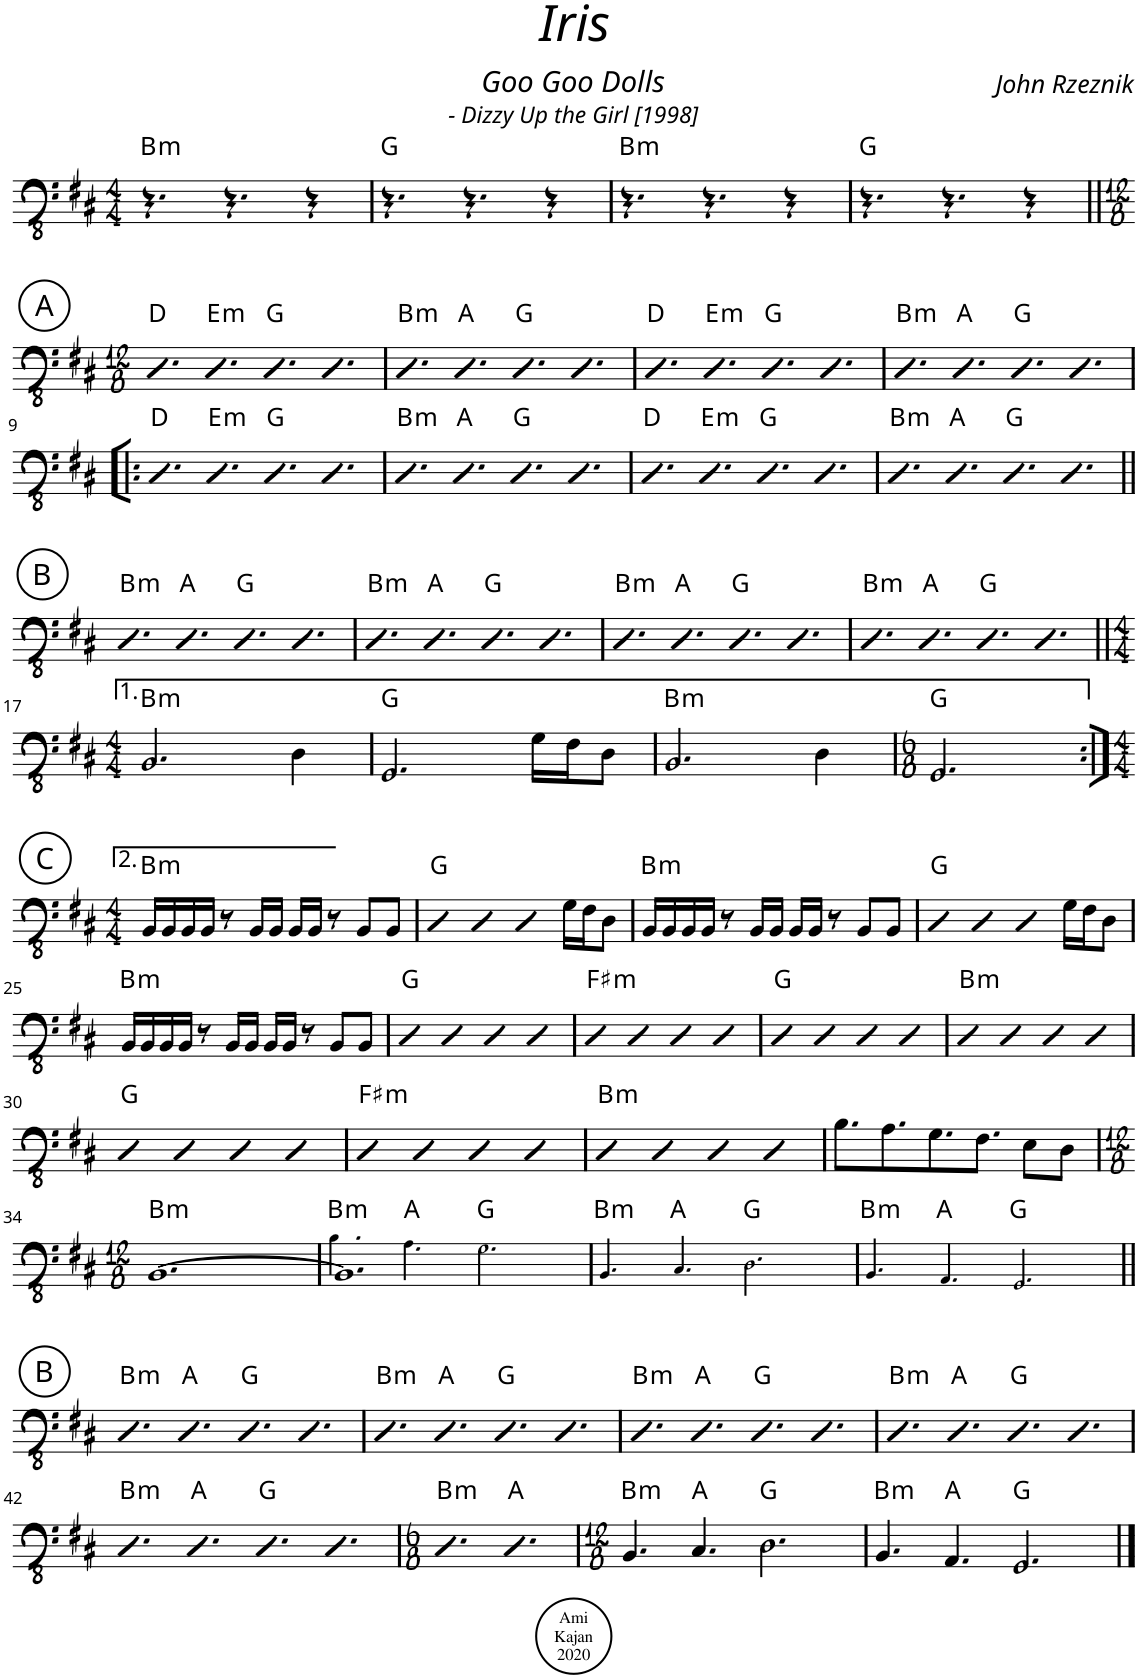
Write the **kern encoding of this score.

**kern	**harte
*part1	*part1
*staff1	*
*I"Acoustic Bass	*
*I'Bass	*
*clefFv4	*
*k[f#c#]	*
*M4/4	*
=1	=1
!	!LO:H:kt=m
4.r	B:min
4.r	.
4r	.
=2	=2
4.r	G:maj
4.r	.
4r	.
=3	=3
!	!LO:H:kt=m
4.r	B:min
4.r	.
4r	.
=4	=4
4.r	G:maj
4.r	.
4r	.
!!LO:LB:g=z
!!LO:REH:place=s1:a:cj:enc=circle:fs=14:t=A
=5||	=5||
*M12/8	*
4.DD	D:maj
!	!LO:H:kt=m
4.DD	E:min
4.DD	G:maj
4.DD	.
=6	=6
!	!LO:H:kt=m
4.DD	B:min
4.DD	A:maj
4.DD	G:maj
4.DD	.
=7	=7
4.DD	D:maj
!	!LO:H:kt=m
4.DD	E:min
4.DD	G:maj
4.DD	.
=8	=8
!	!LO:H:kt=m
4.DD	B:min
4.DD	A:maj
4.DD	G:maj
4.DD	.
!!LO:LB:g=z
=9!|:	=9!|:
4.DD	D:maj
!	!LO:H:kt=m
4.DD	E:min
4.DD	G:maj
4.DD	.
=10	=10
!	!LO:H:kt=m
4.DD	B:min
4.DD	A:maj
4.DD	G:maj
4.DD	.
=11	=11
4.DD	D:maj
!	!LO:H:kt=m
4.DD	E:min
4.DD	G:maj
4.DD	.
=12	=12
!	!LO:H:kt=m
4.DD	B:min
4.DD	A:maj
4.DD	G:maj
4.DD	.
!!LO:LB:g=z
!!LO:REH:place=s1:a:cj:enc=circle:fs=14:t=B
=13||	=13||
!	!LO:H:kt=m
4.DD	B:min
4.DD	A:maj
4.DD	G:maj
4.DD	.
=14	=14
!	!LO:H:kt=m
4.DD	B:min
4.DD	A:maj
4.DD	G:maj
4.DD	.
=15	=15
!	!LO:H:kt=m
4.DD	B:min
4.DD	A:maj
4.DD	G:maj
4.DD	.
=16	=16
!	!LO:H:kt=m
4.DD	B:min
4.DD	A:maj
4.DD	G:maj
4.DD	.
!!LO:LB:g=z
=17||	=17||
*M4/4	*
!	!LO:H:kt=m
2.BBB/	B:min
4DD\	.
=18	=18
2.GGG/	G:maj
16GG\LL	.
16FF#\J	.
8DD\J	.
=19	=19
!	!LO:H:kt=m
2.BBB/	B:min
4DD\	.
=20	=20
*M6/8	*
2.GGG/	G:maj
!!LO:LB:g=z
!!LO:REH:place=s1:a:cj:enc=circle:fs=14:t=C
=21:|!	=21:|!
*M4/4	*
!	!LO:H:kt=m
16BBB/LL	B:min
16BBB/	.
16BBB/	.
16BBB/JJ	.
8r	.
16BBB/LL	.
16BBB/JJ	.
16BBB/LL	.
16BBB/JJ	.
8r	.
8BBB/L	.
8BBB/J	.
=22	=22
4DD	G:maj
4DD	.
4DD	.
16GG\LL	.
16FF#\J	.
8DD\J	.
=23	=23
!	!LO:H:kt=m
16BBB/LL	B:min
16BBB/	.
16BBB/	.
16BBB/JJ	.
8r	.
16BBB/LL	.
16BBB/JJ	.
16BBB/LL	.
16BBB/JJ	.
8r	.
8BBB/L	.
8BBB/J	.
=24	=24
4DD	G:maj
4DD	.
4DD	.
16GG\LL	.
16FF#\J	.
8DD\J	.
!!LO:LB:g=z
=25	=25
!	!LO:H:kt=m
16BBB/LL	B:min
16BBB/	.
16BBB/	.
16BBB/JJ	.
8r	.
16BBB/LL	.
16BBB/JJ	.
16BBB/LL	.
16BBB/JJ	.
8r	.
8BBB/L	.
8BBB/J	.
=26	=26
4DD	G:maj
4DD	.
4DD	.
4DD	.
=27	=27
!	!LO:H:kt=m
4DD	F#:min
4DD	.
4DD	.
4DD	.
=28	=28
4DD	G:maj
4DD	.
4DD	.
4DD	.
=29	=29
!	!LO:H:kt=m
4DD	B:min
4DD	.
4DD	.
4DD	.
!!LO:LB:g=z
=30	=30
4DD	G:maj
4DD	.
4DD	.
4DD	.
=31	=31
!	!LO:H:kt=m
4DD	F#:min
4DD	.
4DD	.
4DD	.
=32	=32
!	!LO:H:kt=m
4DD	B:min
4DD	.
4DD	.
4DD	.
=33	=33
8.BB\L	.
8.AA\	.
8.GG\	.
8.FF#\J	.
8EE\L	.
8DD\J	.
!!LO:LB:g=z
=34	=34
*M12/8	*
!	!LO:H:kt=m
[1.BBB	B:min
=35	=35
*^	*
!	!	!LO:H:kt=m
1.BBB]	4.BB!\	B:min
.	4.AA!\	A:maj
.	2.GG!\	G:maj
=36	=36	=36
!	!	!LO:H:kt=m
*v	*v	*
4.BBB!/	B:min
4.CC#!/	A:maj
2.DD!\	G:maj
=37	=37
!	!LO:H:kt=m
4.BBB!/	B:min
4.AAA!/	A:maj
2.GGG!/	G:maj
!!LO:LB:g=z
!!LO:REH:place=s1:a:cj:enc=circle:fs=14:t=B
=38||	=38||
!	!LO:H:kt=m
4.DD	B:min
4.DD	A:maj
4.DD	G:maj
4.DD	.
=39	=39
!	!LO:H:kt=m
4.DD	B:min
4.DD	A:maj
4.DD	G:maj
4.DD	.
=40	=40
!	!LO:H:kt=m
4.DD	B:min
4.DD	A:maj
4.DD	G:maj
4.DD	.
=41	=41
!	!LO:H:kt=m
4.DD	B:min
4.DD	A:maj
4.DD	G:maj
4.DD	.
!!LO:LB:g=z
=42	=42
!	!LO:H:kt=m
4.DD	B:min
4.DD	A:maj
4.DD	G:maj
4.DD	.
=43	=43
*M6/8	*
!	!LO:H:kt=m
4.DD	B:min
4.DD	A:maj
=44	=44
*M12/8	*
!	!LO:H:kt=m
4.BBB/	B:min
4.CC#/	A:maj
2.DD\	G:maj
=45	=45
!	!LO:H:kt=m
4.BBB/	B:min
4.AAA/	A:maj
2.GGG/	G:maj
==	==
*-	*-
